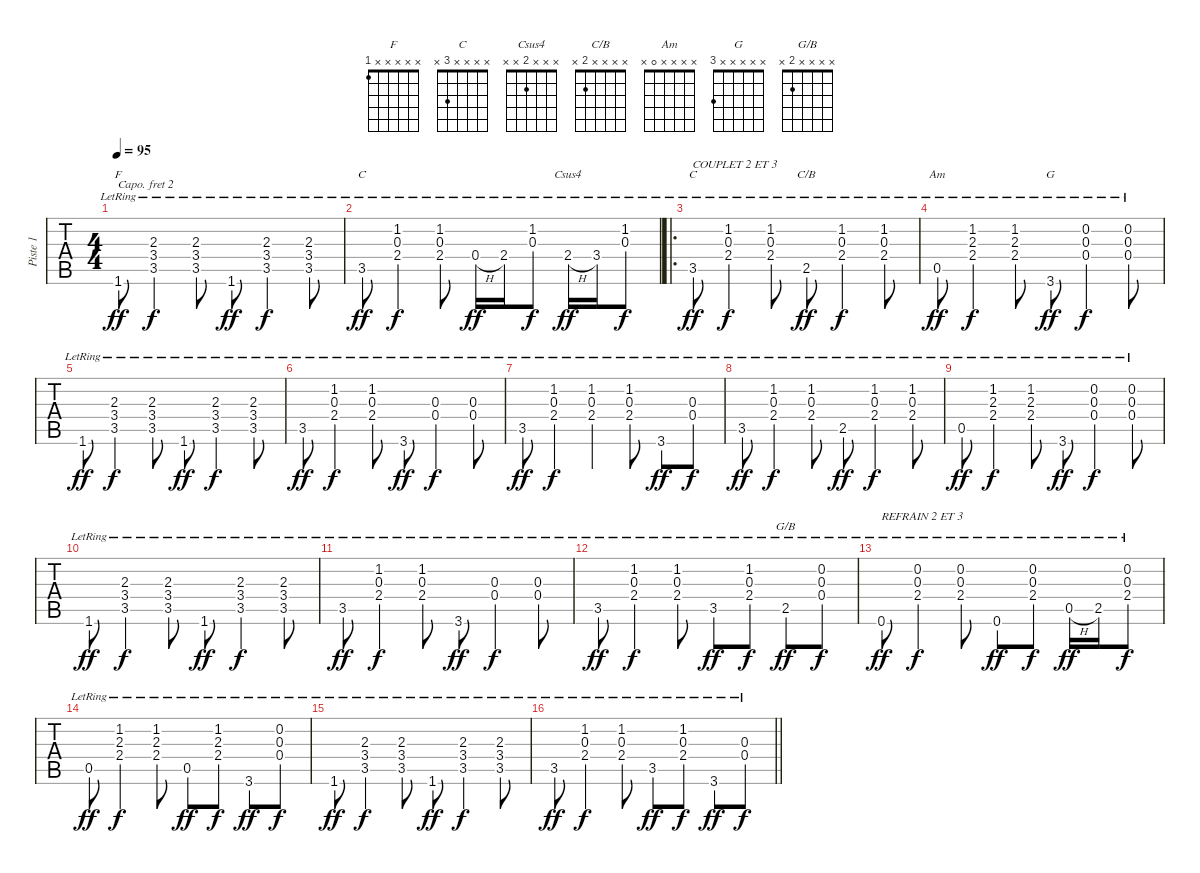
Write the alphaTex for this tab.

\track ("Piste 1" "Piste 1") {instrument acousticguitarsteel}
\staff {tabs}
\capo 2
\tuning (E4 B3 G3 D3 A2 E2) {hide}
\chord ("F" x x x x x 1)
\chord ("C" 0 1 0 2 3 x)
\chord ("Csus4" x x x 2 x x)
\chord ("C" x x x x 3 x)
\chord ("C/B" x x x x 2 x)
\chord ("Am" x x x x 0 x)
\chord ("G" x x x x x 3)
\chord ("G/B" x x x x 2 x)
\ts (4 4)
\tempo 95
\clef g2
\ks c
1.6{ac lr}.8{ch "F" dy ff} (2.3{lr} 3.4{lr} 3.5{lr}).4{dy f} (2.3{lr} 3.4{lr} 3.5{lr}).8 1.6{ac lr}.8{dy ff} (2.3{lr} 3.4{lr} 3.5{lr}).4{dy f} (2.3{lr} 3.4{lr} 3.5{lr}).8 |
3.5{ac lr}.8{ch "C" dy ff} (1.2{lr} 0.3{lr} 2.4{lr}).4{dy f} (1.2{lr} 0.3{lr} 2.4{lr}).8 0.4{h ac lr}.16{dy ff} 2.4{ac lr}.16 (1.2{lr} 0.3{lr}).8{dy f} 2.4{h ac lr}.16{ch "Csus4" dy ff} 3.4{ac lr}.16 (1.2{lr} 0.3{lr}).8{dy f} |
\ro
3.5{ac lr}.8{ch "C" txt "COUPLET 2 ET 3" dy ff} (1.2{lr} 0.3{lr} 2.4{lr}).4{dy f} (1.2{lr} 0.3{lr} 2.4{lr}).8 2.5{ac lr}.8{ch "C/B" dy ff} (1.2{lr} 0.3{lr} 2.4{lr}).4{dy f} (1.2{lr} 0.3{lr} 2.4{lr}).8 |
0.5{ac lr}.8{ch "Am" dy ff} (1.2{lr} 2.3{lr} 2.4{lr}).4{dy f} (1.2{lr} 2.3{lr} 2.4{lr}).8 3.6{ac lr}.8{ch "G" dy ff} (0.2{lr} 0.3{lr} 0.4{lr}).4{dy f} (0.2{lr} 0.3{lr} 0.4{lr}).8 |
1.6{ac lr}.8{dy ff} (2.3{lr} 3.4{lr} 3.5{lr}).4{dy f} (2.3{lr} 3.4{lr} 3.5{lr}).8 1.6{ac lr}.8{dy ff} (2.3{lr} 3.4{lr} 3.5{lr}).4{dy f} (2.3{lr} 3.4{lr} 3.5{lr}).8 |
3.5{ac lr}.8{dy ff} (1.2{lr} 0.3{lr} 2.4{lr}).4{dy f} (1.2{lr} 0.3{lr} 2.4{lr}).8 3.6{ac lr}.8{dy ff} (0.3{lr} 0.4{lr}).4{dy f} (0.3{lr} 0.4{lr}).8 |
3.5{ac lr}.8{dy ff} (1.2{lr} 0.3{lr} 2.4{lr}).4{dy f} (1.2{lr} 0.3{lr} 2.4{lr}).4 (1.2{lr} 0.3{lr} 2.4{lr}).8 3.6{ac lr}.8{dy ff} (0.3{lr} 0.4{lr}).8{dy f} |
3.5{ac lr}.8{dy ff} (1.2{lr} 0.3{lr} 2.4{lr}).4{dy f} (1.2{lr} 0.3{lr} 2.4{lr}).8 2.5{ac lr}.8{dy ff} (1.2{lr} 0.3{lr} 2.4{lr}).4{dy f} (1.2{lr} 0.3{lr} 2.4{lr}).8 |
0.5{ac lr}.8{dy ff} (1.2{lr} 2.3{lr} 2.4{lr}).4{dy f} (1.2{lr} 2.3{lr} 2.4{lr}).8 3.6{ac lr}.8{dy ff} (0.2{lr} 0.3{lr} 0.4{lr}).4{dy f} (0.2{lr} 0.3{lr} 0.4{lr}).8 |
1.6{ac lr}.8{dy ff} (2.3{lr} 3.4{lr} 3.5{lr}).4{dy f} (2.3{lr} 3.4{lr} 3.5{lr}).8 1.6{ac lr}.8{dy ff} (2.3{lr} 3.4{lr} 3.5{lr}).4{dy f} (2.3{lr} 3.4{lr} 3.5{lr}).8 |
3.5{ac lr}.8{dy ff} (1.2{lr} 0.3{lr} 2.4{lr}).4{dy f} (1.2{lr} 0.3{lr} 2.4{lr}).8 3.6{ac lr}.8{dy ff} (0.3{lr} 0.4{lr}).4{dy f} (0.3{lr} 0.4{lr}).8 |
3.5{ac lr}.8{dy ff} (1.2{lr} 0.3{lr} 2.4{lr}).4{dy f} (1.2{lr} 0.3{lr} 2.4{lr}).8 3.5{ac lr}.8{dy ff} (1.2{lr} 0.3{lr} 2.4{lr}).8{dy f} 2.5{ac lr}.8{ch "G/B" dy ff} (0.2{lr} 0.3{lr} 0.4{lr}).8{dy f} |
0.6{ac lr}.8{txt "REFRAIN 2 ET 3" dy ff} (0.2{lr} 0.3{lr} 2.4{lr}).4{dy f} (0.2{lr} 0.3{lr} 2.4{lr}).8 0.6{ac lr}.8{dy ff} (0.2{lr} 0.3{lr} 2.4{lr}).8{dy f} 0.5{h ac lr}.16{dy ff} 2.5{ac lr}.16 (0.2{lr} 0.3{lr} 2.4{lr}).8{dy f} |
0.5{ac lr}.8{dy ff} (1.2{lr} 2.3{lr} 2.4{lr}).4{dy f} (1.2{lr} 2.3{lr} 2.4{lr}).8 0.5{ac lr}.8{dy ff} (1.2{lr} 2.3{lr} 2.4{lr}).8{dy f} 3.6{ac lr}.8{dy ff} (0.2{lr} 0.3{lr} 0.4{lr}).8{dy f} |
1.6{ac lr}.8{dy ff} (2.3{lr} 3.4{lr} 3.5{lr}).4{dy f} (2.3{lr} 3.4{lr} 3.5{lr}).8 1.6{ac lr}.8{dy ff} (2.3{lr} 3.4{lr} 3.5{lr}).4{dy f} (2.3{lr} 3.4{lr} 3.5{lr}).8 |
\barLineRight lightlight
3.5{ac lr}.8{dy ff} (1.2{lr} 0.3{lr} 2.4{lr}).4{dy f} (1.2{lr} 0.3{lr} 2.4{lr}).8 3.5{ac lr}.8{dy ff} (1.2{lr} 0.3{lr} 2.4{lr}).8{dy f} 3.6{ac lr}.8{dy ff} (0.3{lr} 0.4{lr}).8{dy f}
